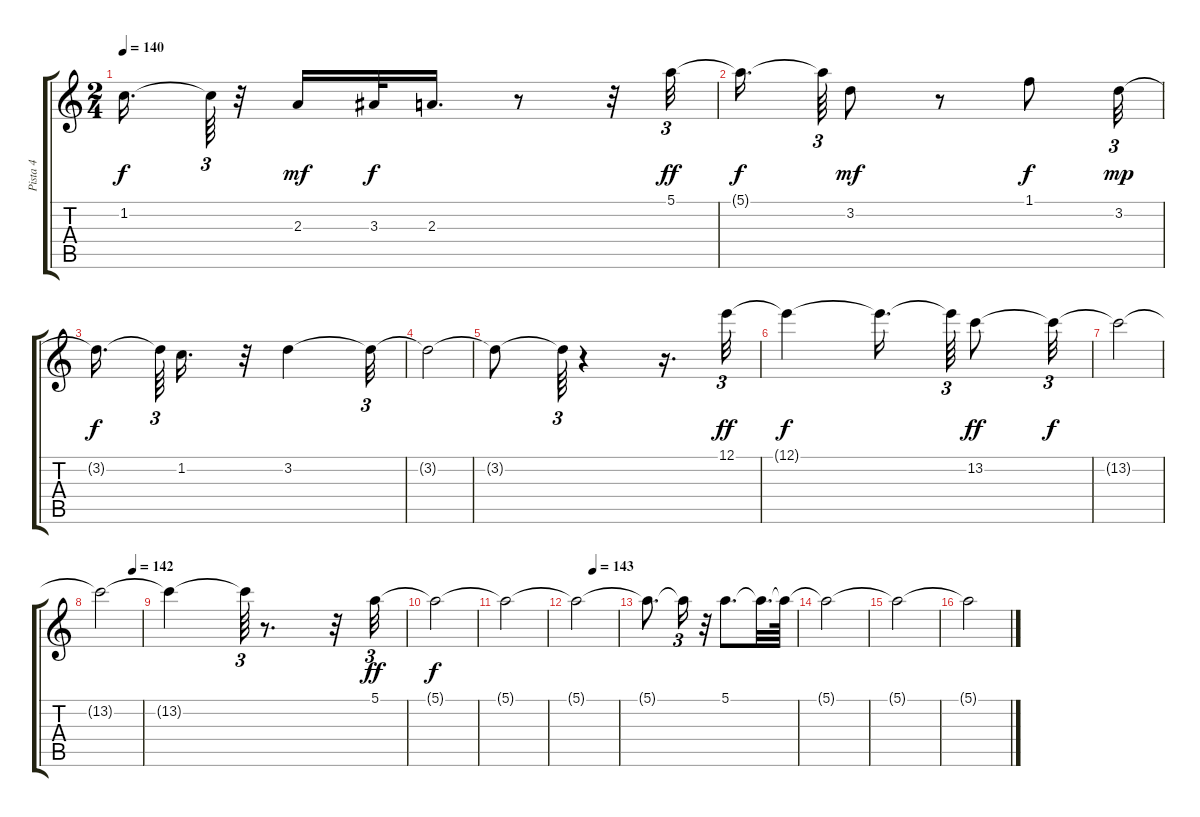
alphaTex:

\track ("Pista 4" "Pista 4") {instrument distortionguitar}
\staff {score tabs}
\tuning (E4 B3 G3 D3 A2 E2) {hide}
\ts (2 4)
\tempo 140
\clef g2
\ks c
1.2{t}.16{d dy f} 1.2{t}.64{tu (3 2)} r.32 2.3.16{dy mf} 3.3.32{dy f} 2.3.16{d} r.8 r.32 5.1.32{tu (3 2) dy ff} |
5.1{t}.16{d dy f beam splitsecondary} 5.1{t}.64{tu (3 2)} 3.2.8{dy mf} r.8 1.1.8{dy f} 3.2.32{tu (3 2) dy mp} |
3.2{t}.16{d dy f beam splitsecondary} 3.2{t}.64{tu (3 2)} 1.2.16{d} r.32 3.2.4 3.2{t}.32{tu (3 2)} |
3.2{t}.2 |
3.2{t}.8 3.2{t}.64{tu (3 2)} r.4 r.16{d} 12.1.32{tu (3 2) dy ff} |
12.1{t}.4{dy f} 12.1{t}.16{d beam splitsecondary} 12.1{t}.64{tu (3 2)} 13.2.8{dy ff} 13.2{t}.32{tu (3 2) dy f} |
13.2{t}.2 |
\tempo (142 0.7916666666666666)
13.2{t}.2 |
13.2{t}.4 13.2{t}.64{tu (3 2)} r.8{d} r.32 5.1.32{tu (3 2) dy ff} |
5.1{t}.2{dy f} |
5.1{t}.2 |
\tempo (143 0.4166666666666667)
5.1{t}.2 |
5.1{t}.8{d} 5.1{t}.16{tu (3 2)} r.32 5.1.8{d} 5.1{t}.32{d} 5.1{t}.64 |
5.1{t}.2 |
5.1{t}.2 |
5.1{t}.2
